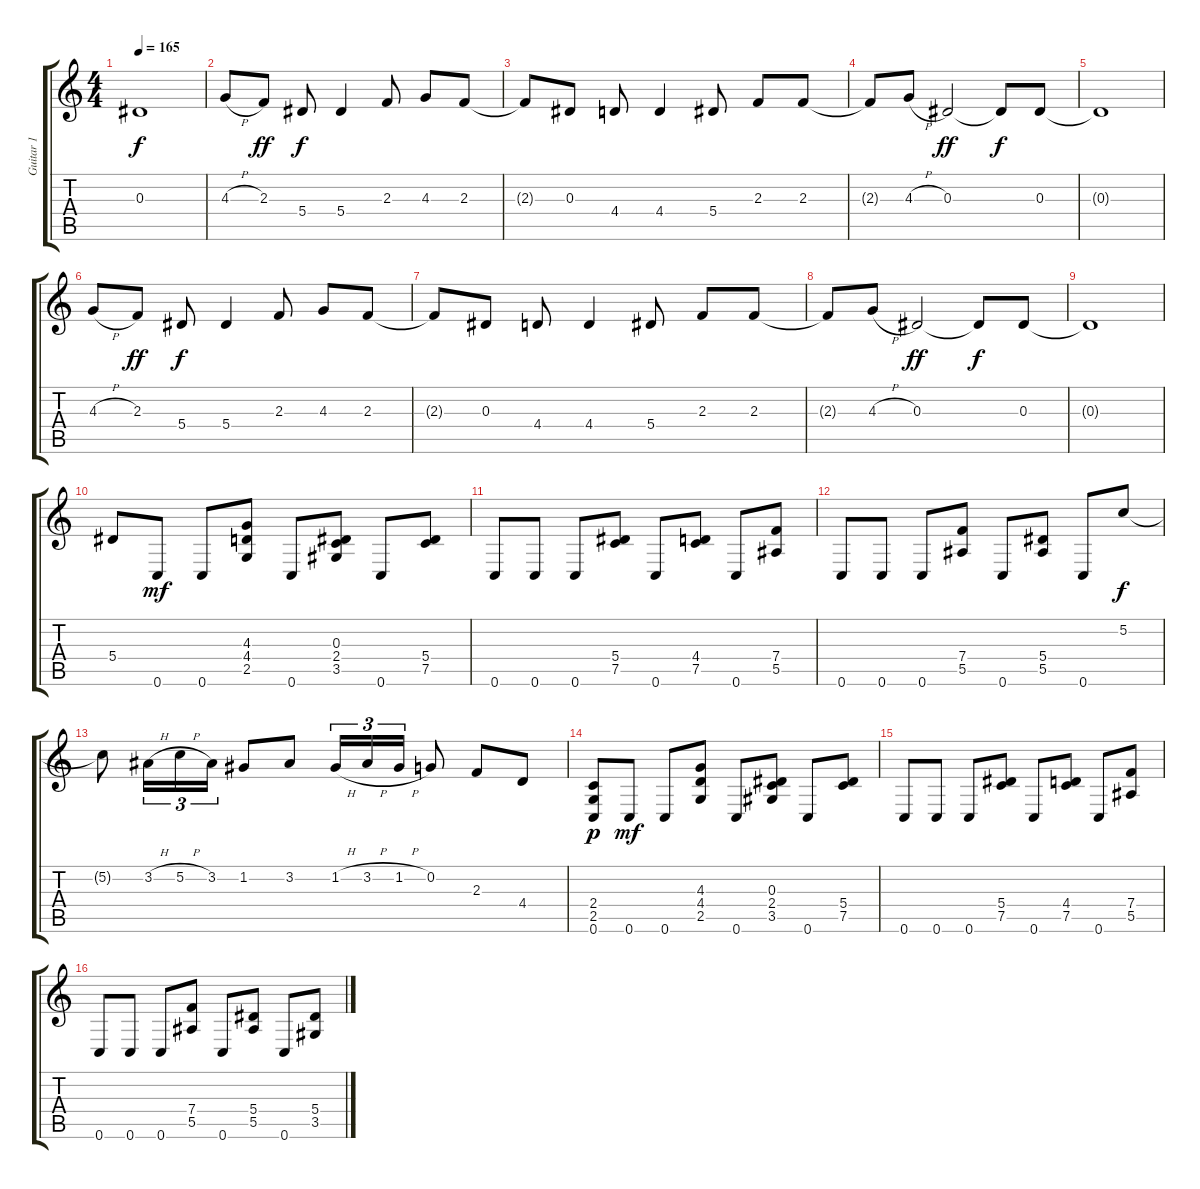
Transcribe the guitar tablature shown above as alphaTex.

\track ("Guitar 1" "Guitar 1") {instrument distortionguitar}
\staff {score tabs}
\tuning (C4 G3 Eb3 Bb2 F2 C2) {hide}
\ts (4 4)
\tempo 165
\clef g2
\ks c
0.3{t}.1{dy f} |
4.3{h}.8 2.3.8{dy ff} 5.4.8{dy f} 5.4.4 2.3.8 4.3.8 2.3.8 |
2.3{t}.8 0.3.8 4.4.8 4.4.4 5.4.8 2.3.8 2.3.8 |
2.3{t}.8 4.3{h}.8 0.3.2{dy ff} 0.3{t}.8{dy f} 0.3.8 |
0.3{t}.1 |
4.3{h}.8 2.3.8{dy ff} 5.4.8{dy f} 5.4.4 2.3.8 4.3.8 2.3.8 |
2.3{t}.8 0.3.8 4.4.8 4.4.4 5.4.8 2.3.8 2.3.8 |
2.3{t}.8 4.3{h}.8 0.3.2{dy ff} 0.3{t}.8{dy f} 0.3.8 |
0.3{t}.1 |
5.4.8{balance 3} 0.6.8{dy mf} 0.6.8 (4.3 4.4 2.5).8 0.6.8 (0.3 2.4 3.5).8 0.6.8 (5.4 7.5).8 |
0.6.8 0.6.8 0.6.8 (5.4 7.5).8 0.6.8 (4.4 7.5).8 0.6.8 (7.4 5.5).8 |
0.6.8 0.6.8 0.6.8 (7.4 5.5).8 0.6.8 (5.4 5.5).8 0.6.8 5.2.8{dy f} |
5.2{t}.8 3.2{h}.16{tu (3 2)} 5.2{h}.16{tu (3 2)} 3.2.16{tu (3 2)} 1.2.8 3.2.8 1.2{h}.16{tu (3 2)} 3.2{h}.16{tu (3 2)} 1.2{h}.16{tu (3 2)} 0.2.8 2.3.8 4.4.8 |
(2.4 2.5 0.6).8{dy p} 0.6.8{dy mf} 0.6.8 (4.3 4.4 2.5).8 0.6.8 (0.3 2.4 3.5).8 0.6.8 (5.4 7.5).8 |
0.6.8 0.6.8 0.6.8 (5.4 7.5).8 0.6.8 (4.4 7.5).8 0.6.8 (7.4 5.5).8 |
0.6.8 0.6.8 0.6.8 (7.4 5.5).8 0.6.8 (5.4 5.5).8 0.6.8 (5.4 3.5).8
